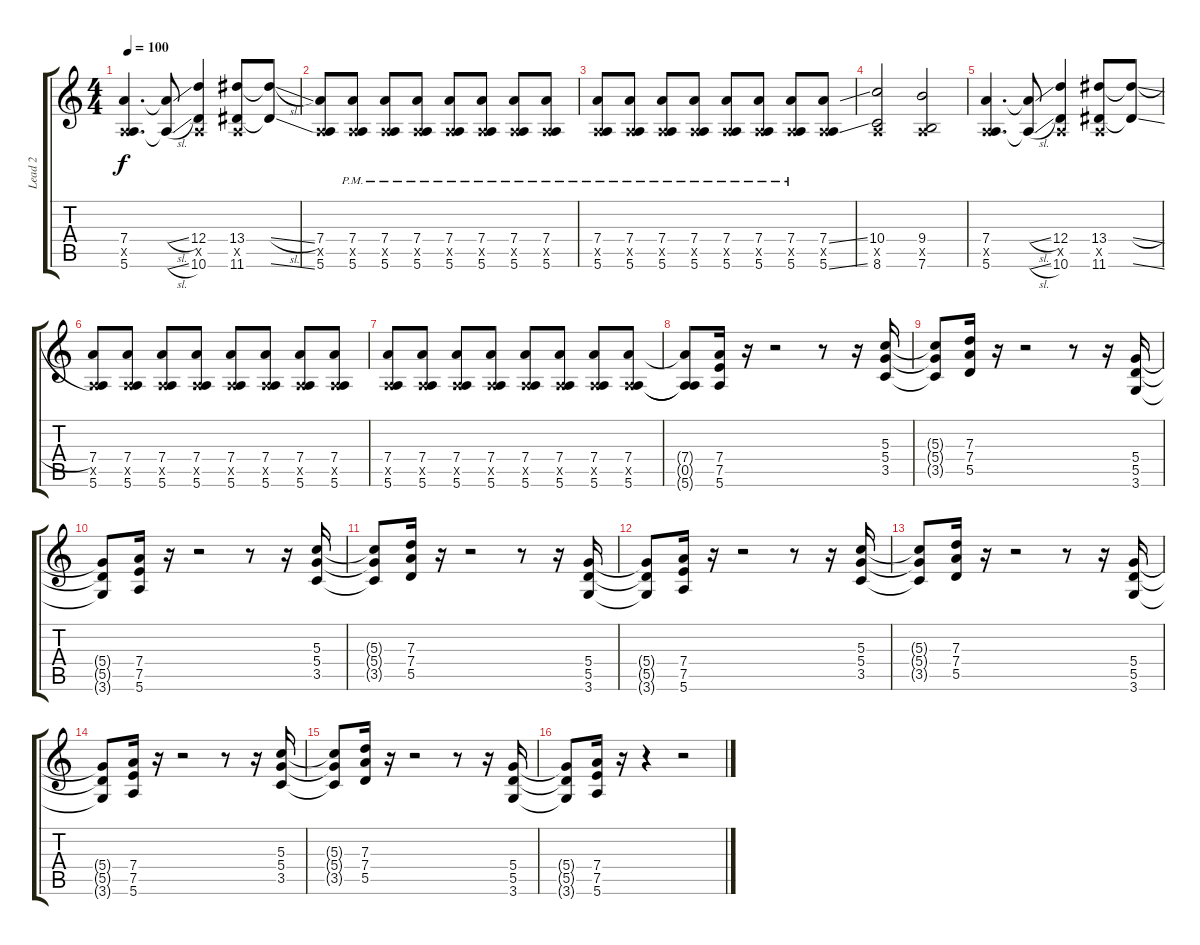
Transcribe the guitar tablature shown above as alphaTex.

\track ("Lead 2" "Lead 2") {instrument overdrivenguitar}
\staff {score tabs}
\tuning (E4 B3 G3 D3 A2 E2) {hide}
\ts (4 4)
\tempo 100
\clef g2
\ks c
(7.4 0.5{x} 5.6).4{d dy f} (7.4{sl t} 5.6{sl t}).8 (12.4 0.5{x} 10.6).4 (13.4 0.5{x} 11.6).8 (13.4{sl t} 11.6{ss t}).8 |
(7.4 0.5{x} 5.6).8 (7.4{pm} 0.5{x} 5.6{pm}).8 (7.4{pm} 0.5{x} 5.6{pm}).8 (7.4{pm} 0.5{x} 5.6{pm}).8 (7.4{pm} 0.5{x} 5.6{pm}).8 (7.4{pm} 0.5{x} 5.6{pm}).8 (7.4{pm} 0.5{x} 5.6{pm}).8 (7.4{pm} 0.5{x} 5.6{pm}).8 |
(7.4{pm} 0.5{x} 5.6{pm}).8 (7.4{pm} 0.5{x} 5.6{pm}).8 (7.4{pm} 0.5{x} 5.6{pm}).8 (7.4{pm} 0.5{x} 5.6{pm}).8 (7.4{pm} 0.5{x} 5.6{pm}).8 (7.4{pm} 0.5{x} 5.6{pm}).8 (7.4{pm} 0.5{x} 5.6{pm}).8 (7.4{ss} 0.5{x} 5.6{ss}).8 |
(10.4 0.5{x} 8.6).2 (9.4 0.5{x} 7.6).2 |
(7.4 0.5{x} 5.6).4{d} (7.4{sl t} 5.6{sl t}).8 (12.4 0.5{x} 10.6).4 (13.4 0.5{x} 11.6).8 (13.4{sl t} 11.6{ss t}).8 |
(7.4 0.5{x} 5.6).8 (7.4 0.5{x} 5.6).8 (7.4 0.5{x} 5.6).8 (7.4 0.5{x} 5.6).8 (7.4 0.5{x} 5.6).8 (7.4 0.5{x} 5.6).8 (7.4 0.5{x} 5.6).8 (7.4 0.5{x} 5.6).8 |
(7.4 0.5{x} 5.6).8 (7.4 0.5{x} 5.6).8 (7.4 0.5{x} 5.6).8 (7.4 0.5{x} 5.6).8 (7.4 0.5{x} 5.6).8 (7.4 0.5{x} 5.6).8 (7.4 0.5{x} 5.6).8 (7.4 0.5{x} 5.6).8 |
(7.4{t} 0.5{t} 5.6{t}).8 (7.4 7.5 5.6).16 r.16 r.2 r.8 r.16 (5.3 5.4 3.5).16 |
(5.3{t} 5.4{t} 3.5{t}).8 (7.3 7.4 5.5).16 r.16 r.2 r.8 r.16 (5.4 5.5 3.6).16 |
(5.4{t} 5.5{t} 3.6{t}).8 (7.4 7.5 5.6).16 r.16 r.2 r.8 r.16 (5.3 5.4 3.5).16 |
(5.3{t} 5.4{t} 3.5{t}).8 (7.3 7.4 5.5).16 r.16 r.2 r.8 r.16 (5.4 5.5 3.6).16 |
(5.4{t} 5.5{t} 3.6{t}).8 (7.4 7.5 5.6).16 r.16 r.2 r.8 r.16 (5.3 5.4 3.5).16 |
(5.3{t} 5.4{t} 3.5{t}).8 (7.3 7.4 5.5).16 r.16 r.2 r.8 r.16 (5.4 5.5 3.6).16 |
(5.4{t} 5.5{t} 3.6{t}).8 (7.4 7.5 5.6).16 r.16 r.2 r.8 r.16 (5.3 5.4 3.5).16 |
(5.3{t} 5.4{t} 3.5{t}).8 (7.3 7.4 5.5).16 r.16 r.2 r.8 r.16 (5.4 5.5 3.6).16 |
(5.4{t} 5.5{t} 3.6{t}).8 (7.4 7.5 5.6).16 r.16 r.4 r.2
